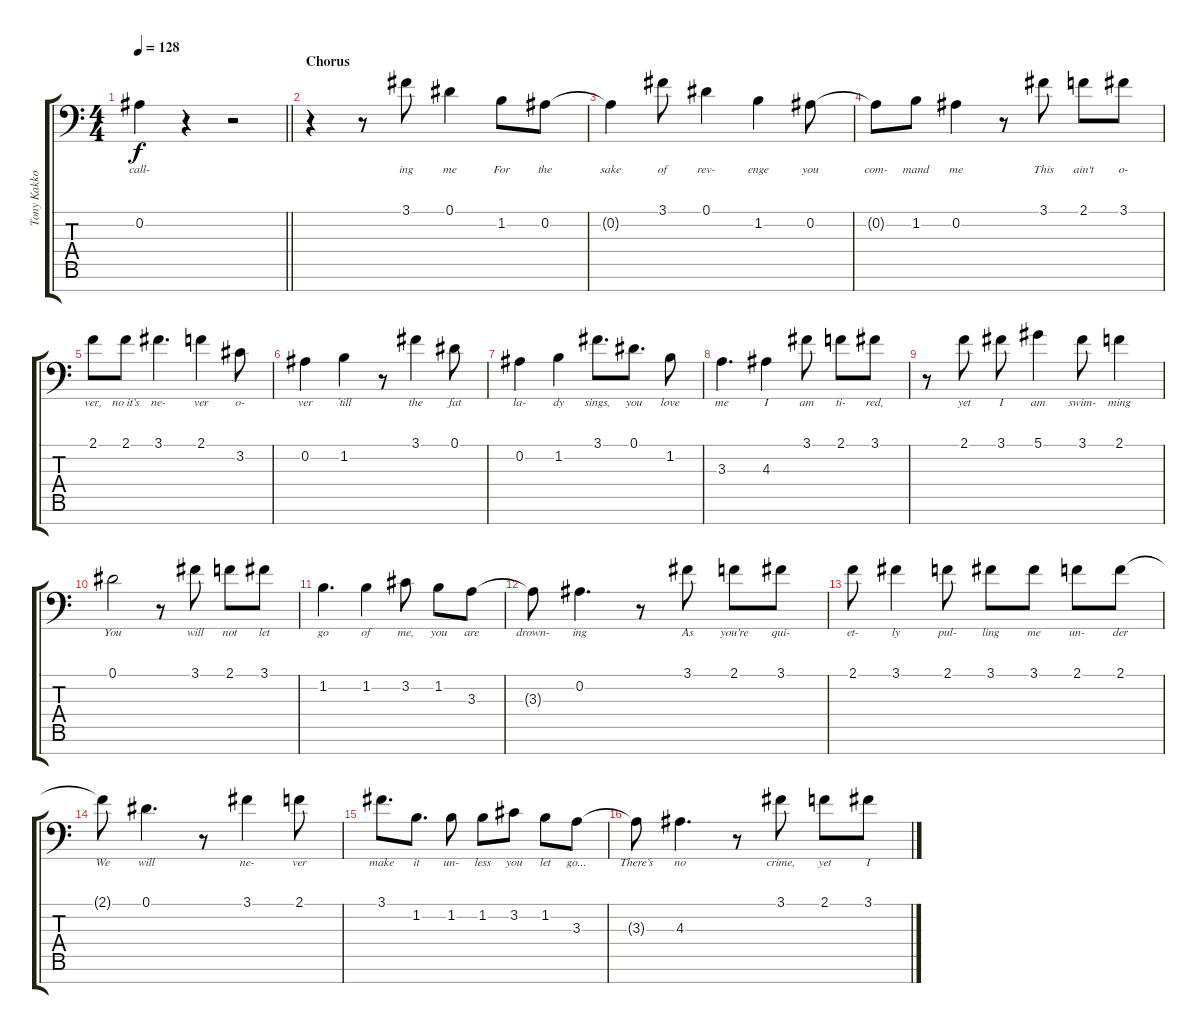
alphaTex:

\track ("Tony Kakko - Vocals" "Tony Kakko") {instrument lead6voice}
\staff {score tabs}
\tuning (Eb4 Bb3 Gb3 Db3 Ab2 Eb2 Bb1) {hide}
\ts (4 4)
\tempo 128
\clef f4
\barLineRight lightlight
\ks c
0.2{t}.4{lyrics (0 "call-") lyrics (1 "") lyrics (2 "") lyrics (3 "") lyrics (4 "") dy f} r.4 r.2 |
\section ("" "Chorus")
r.4 r.8 3.1.8{lyrics (0 "ing") lyrics (1 "") lyrics (2 "") lyrics (3 "") lyrics (4 "")} 0.1.4{lyrics (0 "me") lyrics (1 "") lyrics (2 "") lyrics (3 "") lyrics (4 "")} 1.2.8{lyrics (0 "For") lyrics (1 "") lyrics (2 "") lyrics (3 "") lyrics (4 "")} 0.2.8{lyrics (0 "the") lyrics (1 "") lyrics (2 "") lyrics (3 "") lyrics (4 "")} |
0.2{t}.4{lyrics (0 "sake") lyrics (1 "") lyrics (2 "") lyrics (3 "") lyrics (4 "")} 3.1.8{lyrics (0 "of") lyrics (1 "") lyrics (2 "") lyrics (3 "") lyrics (4 "")} 0.1.4{lyrics (0 "rev-") lyrics (1 "") lyrics (2 "") lyrics (3 "") lyrics (4 "")} 1.2.4{lyrics (0 "enge") lyrics (1 "") lyrics (2 "") lyrics (3 "") lyrics (4 "")} 0.2.8{lyrics (0 "you") lyrics (1 "") lyrics (2 "") lyrics (3 "") lyrics (4 "")} |
0.2{t}.8{lyrics (0 "com-") lyrics (1 "") lyrics (2 "") lyrics (3 "") lyrics (4 "")} 1.2.8{lyrics (0 "mand") lyrics (1 "") lyrics (2 "") lyrics (3 "") lyrics (4 "")} 0.2.4{lyrics (0 "me") lyrics (1 "") lyrics (2 "") lyrics (3 "") lyrics (4 "")} r.8 3.1.8{lyrics (0 "This") lyrics (1 "") lyrics (2 "") lyrics (3 "") lyrics (4 "")} 2.1.8{lyrics (0 "ain't") lyrics (1 "") lyrics (2 "") lyrics (3 "") lyrics (4 "")} 3.1.8{lyrics (0 "o-") lyrics (1 "") lyrics (2 "") lyrics (3 "") lyrics (4 "")} |
2.1.8{lyrics (0 "ver,") lyrics (1 "") lyrics (2 "") lyrics (3 "") lyrics (4 "")} 2.1.8{lyrics (0 "no it’s") lyrics (1 "") lyrics (2 "") lyrics (3 "") lyrics (4 "")} 3.1.4{d lyrics (0 "ne-") lyrics (1 "") lyrics (2 "") lyrics (3 "") lyrics (4 "")} 2.1.4{lyrics (0 "ver") lyrics (1 "") lyrics (2 "") lyrics (3 "") lyrics (4 "")} 3.2.8{lyrics (0 "o-") lyrics (1 "") lyrics (2 "") lyrics (3 "") lyrics (4 "")} |
0.2.4{lyrics (0 "ver") lyrics (1 "") lyrics (2 "") lyrics (3 "") lyrics (4 "")} 1.2.4{lyrics (0 "´till") lyrics (1 "") lyrics (2 "") lyrics (3 "") lyrics (4 "")} r.8 3.1.4{lyrics (0 "the") lyrics (1 "") lyrics (2 "") lyrics (3 "") lyrics (4 "")} 0.1.8{lyrics (0 "fat") lyrics (1 "") lyrics (2 "") lyrics (3 "") lyrics (4 "")} |
0.2.4{lyrics (0 "la-") lyrics (1 "") lyrics (2 "") lyrics (3 "") lyrics (4 "")} 1.2.4{lyrics (0 "dy") lyrics (1 "") lyrics (2 "") lyrics (3 "") lyrics (4 "")} 3.1.8{d lyrics (0 "sings,") lyrics (1 "") lyrics (2 "") lyrics (3 "") lyrics (4 "")} 0.1.8{d lyrics (0 "you") lyrics (1 "") lyrics (2 "") lyrics (3 "") lyrics (4 "")} 1.2.8{lyrics (0 "love") lyrics (1 "") lyrics (2 "") lyrics (3 "") lyrics (4 "")} |
3.3.4{d lyrics (0 "me") lyrics (1 "") lyrics (2 "") lyrics (3 "") lyrics (4 "")} 4.3.4{lyrics (0 "I") lyrics (1 "") lyrics (2 "") lyrics (3 "") lyrics (4 "")} 3.1.8{lyrics (0 "am") lyrics (1 "") lyrics (2 "") lyrics (3 "") lyrics (4 "")} 2.1.8{lyrics (0 "ti-") lyrics (1 "") lyrics (2 "") lyrics (3 "") lyrics (4 "")} 3.1.8{lyrics (0 "red,") lyrics (1 "") lyrics (2 "") lyrics (3 "") lyrics (4 "")} |
r.8 2.1.8{lyrics (0 "yet") lyrics (1 "") lyrics (2 "") lyrics (3 "") lyrics (4 "")} 3.1.8{lyrics (0 "I") lyrics (1 "") lyrics (2 "") lyrics (3 "") lyrics (4 "")} 5.1.4{lyrics (0 "am") lyrics (1 "") lyrics (2 "") lyrics (3 "") lyrics (4 "")} 3.1.8{lyrics (0 "swim-") lyrics (1 "") lyrics (2 "") lyrics (3 "") lyrics (4 "")} 2.1.4{lyrics (0 "ming") lyrics (1 "") lyrics (2 "") lyrics (3 "") lyrics (4 "")} |
0.1.2{lyrics (0 "You") lyrics (1 "") lyrics (2 "") lyrics (3 "") lyrics (4 "")} r.8 3.1.8{lyrics (0 "will") lyrics (1 "") lyrics (2 "") lyrics (3 "") lyrics (4 "")} 2.1.8{lyrics (0 "not") lyrics (1 "") lyrics (2 "") lyrics (3 "") lyrics (4 "")} 3.1.8{lyrics (0 "let") lyrics (1 "") lyrics (2 "") lyrics (3 "") lyrics (4 "")} |
1.2.4{d lyrics (0 "go") lyrics (1 "") lyrics (2 "") lyrics (3 "") lyrics (4 "")} 1.2.4{lyrics (0 "of") lyrics (1 "") lyrics (2 "") lyrics (3 "") lyrics (4 "")} 3.2.8{lyrics (0 "me,") lyrics (1 "") lyrics (2 "") lyrics (3 "") lyrics (4 "")} 1.2.8{lyrics (0 "you") lyrics (1 "") lyrics (2 "") lyrics (3 "") lyrics (4 "")} 3.3.8{lyrics (0 "are") lyrics (1 "") lyrics (2 "") lyrics (3 "") lyrics (4 "")} |
3.3{t}.8{lyrics (0 "drown-") lyrics (1 "") lyrics (2 "") lyrics (3 "") lyrics (4 "")} 0.2.4{d lyrics (0 "ing") lyrics (1 "") lyrics (2 "") lyrics (3 "") lyrics (4 "")} r.8 3.1.8{lyrics (0 "As") lyrics (1 "") lyrics (2 "") lyrics (3 "") lyrics (4 "")} 2.1.8{lyrics (0 "you’re") lyrics (1 "") lyrics (2 "") lyrics (3 "") lyrics (4 "")} 3.1.8{lyrics (0 "qui-") lyrics (1 "") lyrics (2 "") lyrics (3 "") lyrics (4 "")} |
2.1.8{lyrics (0 "et-") lyrics (1 "") lyrics (2 "") lyrics (3 "") lyrics (4 "")} 3.1.4{lyrics (0 "ly") lyrics (1 "") lyrics (2 "") lyrics (3 "") lyrics (4 "")} 2.1.8{lyrics (0 "pul-") lyrics (1 "") lyrics (2 "") lyrics (3 "") lyrics (4 "")} 3.1.8{lyrics (0 "ling") lyrics (1 "") lyrics (2 "") lyrics (3 "") lyrics (4 "")} 3.1.8{lyrics (0 "me") lyrics (1 "") lyrics (2 "") lyrics (3 "") lyrics (4 "")} 2.1.8{lyrics (0 "un-") lyrics (1 "") lyrics (2 "") lyrics (3 "") lyrics (4 "")} 2.1.8{lyrics (0 "der") lyrics (1 "") lyrics (2 "") lyrics (3 "") lyrics (4 "")} |
2.1{t}.8{lyrics (0 "We") lyrics (1 "") lyrics (2 "") lyrics (3 "") lyrics (4 "")} 0.1.4{d lyrics (0 "will") lyrics (1 "") lyrics (2 "") lyrics (3 "") lyrics (4 "")} r.8 3.1.4{lyrics (0 "ne-") lyrics (1 "") lyrics (2 "") lyrics (3 "") lyrics (4 "")} 2.1.8{lyrics (0 "ver") lyrics (1 "") lyrics (2 "") lyrics (3 "") lyrics (4 "")} |
3.1.8{d lyrics (0 "make") lyrics (1 "") lyrics (2 "") lyrics (3 "") lyrics (4 "")} 1.2.8{d lyrics (0 "it") lyrics (1 "") lyrics (2 "") lyrics (3 "") lyrics (4 "")} 1.2.8{lyrics (0 "un-") lyrics (1 "") lyrics (2 "") lyrics (3 "") lyrics (4 "")} 1.2.8{lyrics (0 "less") lyrics (1 "") lyrics (2 "") lyrics (3 "") lyrics (4 "")} 3.2.8{lyrics (0 "you") lyrics (1 "") lyrics (2 "") lyrics (3 "") lyrics (4 "")} 1.2.8{lyrics (0 "let") lyrics (1 "") lyrics (2 "") lyrics (3 "") lyrics (4 "")} 3.3.8{lyrics (0 "go...") lyrics (1 "") lyrics (2 "") lyrics (3 "") lyrics (4 "")} |
3.3{t}.8{lyrics (0 "There’s") lyrics (1 "") lyrics (2 "") lyrics (3 "") lyrics (4 "")} 4.3.4{d lyrics (0 "no") lyrics (1 "") lyrics (2 "") lyrics (3 "") lyrics (4 "")} r.8 3.1.8{lyrics (0 "crime,") lyrics (1 "") lyrics (2 "") lyrics (3 "") lyrics (4 "")} 2.1.8{lyrics (0 "yet") lyrics (1 "") lyrics (2 "") lyrics (3 "") lyrics (4 "")} 3.1.8{lyrics (0 "I") lyrics (1 "") lyrics (2 "") lyrics (3 "") lyrics (4 "")}
